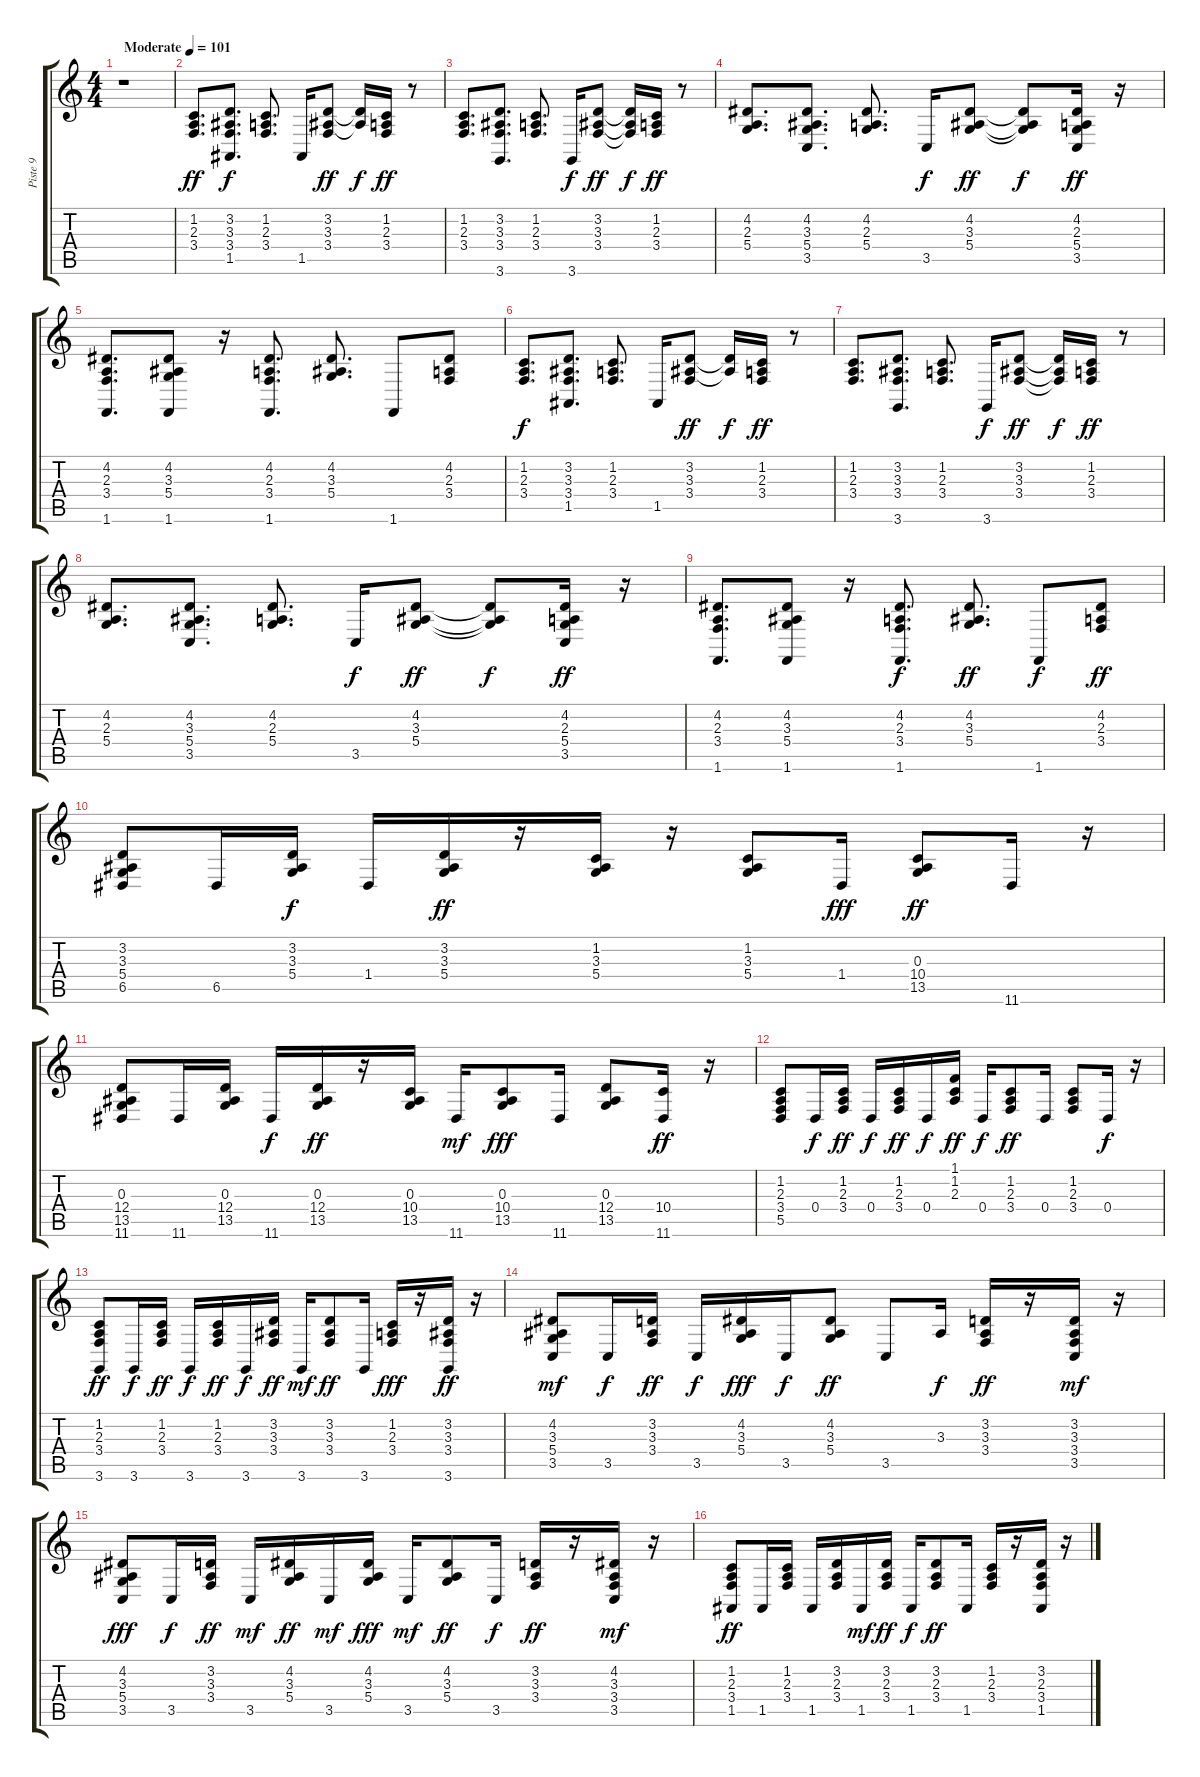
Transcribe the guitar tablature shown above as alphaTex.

\track ("Piste 9" "Piste 9") {instrument brightacousticpiano}
\staff {score tabs}
\tuning (E4 B3 G3 D3 A2 E2) {hide}
\ts (4 4)
\tempo (101 "Moderate")
\clef g2
\ks c
r.1{dy ff instrument brightacousticpiano} |
(1.2 2.3 3.4).8{d} (3.2 3.3 3.4 1.5).8{d dy f} (1.2 2.3 3.4).8{d} 1.5.16 (3.2 3.3 3.4).8{dy ff} (3.2{t} 3.3{t}).16{dy f} (1.2 2.3 3.4).16{dy ff} r.8 |
(1.2 2.3 3.4).8{d} (3.2 3.3 3.4 3.6).8{d} (1.2 2.3 3.4).8{d} 3.6.16{dy f} (3.2 3.3 3.4).8{dy ff} (3.2{t} 3.3{t} 3.4{t}).16{dy f} (1.2 2.3 3.4).16{dy ff} r.8 |
(4.2 2.3 5.4).8{d} (4.2 3.3 5.4 3.5).8{d} (4.2 2.3 5.4).8{d} 3.5.16{dy f} (4.2 3.3 5.4).8{dy ff} (4.2{t} 3.3{t} 5.4{t}).8{dy f} (4.2 2.3 5.4 3.5).16{dy ff} r.16 |
(4.2 2.3 3.4 1.6).8{d} (4.2 3.3 5.4 1.6).8 r.16 (4.2 2.3 3.4 1.6).8{d} (4.2 3.3 5.4).8{d} 1.6.8 (4.2 2.3 3.4).8 |
(1.2 2.3 3.4).8{d dy f} (3.2 3.3 3.4 1.5).8{d} (1.2 2.3 3.4).8{d} 1.5.16 (3.2 3.3 3.4).8{dy ff} (3.2{t} 3.3{t}).16{dy f} (1.2 2.3 3.4).16{dy ff} r.8 |
(1.2 2.3 3.4).8{d} (3.2 3.3 3.4 3.6).8{d} (1.2 2.3 3.4).8{d} 3.6.16{dy f} (3.2 3.3 3.4).8{dy ff} (3.2{t} 3.3{t} 3.4{t}).16{dy f} (1.2 2.3 3.4).16{dy ff} r.8 |
(4.2 2.3 5.4).8{d} (4.2 3.3 5.4 3.5).8{d} (4.2 2.3 5.4).8{d} 3.5.16{dy f} (4.2 3.3 5.4).8{dy ff} (4.2{t} 3.3{t} 5.4{t}).8{dy f} (4.2 2.3 5.4 3.5).16{dy ff} r.16 |
(4.2 2.3 3.4 1.6).8{d} (4.2 3.3 5.4 1.6).8 r.16 (4.2 2.3 3.4 1.6).8{d dy f} (4.2 3.3 5.4).8{d dy ff} 1.6.8{dy f} (4.2 2.3 3.4).8{dy ff} |
(3.2 3.3 5.4 6.5).8 6.5.16 (3.2 3.3 5.4).16{dy f} 1.4.16 (3.2 3.3 5.4).16{dy ff} r.16 (1.2 3.3 5.4).16 r.16 (1.2 3.3 5.4).8 1.4.16{dy fff} (0.3 10.4 13.5).8{dy ff} 11.6.16 r.16 |
(0.3 12.4 13.5 11.6).8 11.6.16 (0.3 12.4 13.5).16 11.6.16{dy f} (0.3 12.4 13.5).16{dy ff} r.16 (0.3 10.4 13.5).16 11.6.16{dy mf} (0.3 10.4 13.5).8{dy fff} 11.6.16 (0.3 12.4 13.5).8 (10.4 11.6).16{dy ff} r.16 |
(1.2 2.3 3.4 5.5).8 0.4.16{dy f} (1.2 2.3 3.4).16{dy ff} 0.4.16{dy f} (1.2 2.3 3.4).16{dy ff} 0.4.16{dy f} (1.1 1.2 2.3).16{dy ff} 0.4.16{dy f} (1.2 2.3 3.4).8{dy ff} 0.4.16 (1.2 2.3 3.4).8 0.4.16{dy f} r.16 |
(1.2 2.3 3.4 3.6).8{dy ff} 3.6.16{dy f} (1.2 2.3 3.4).16{dy ff} 3.6.16{dy f} (1.2 2.3 3.4).16{dy ff} 3.6.16{dy f} (3.2 3.3 3.4).16{dy ff} 3.6.16{dy mf} (3.2 3.3 3.4).8{dy ff} 3.6.16 (1.2 2.3 3.4).16{dy fff} r.16 (3.2 3.3 3.4 3.6).16{dy ff} r.16 |
(4.2 3.3 5.4 3.5).8{dy mf} 3.5.16{dy f} (3.2 3.3 3.4).16{dy ff} 3.5.16{dy f} (4.2 3.3 5.4).16{dy fff} 3.5.16{dy f} (4.2 3.3 5.4).8{dy ff} 3.5.8 3.3.16{dy f} (3.2 3.3 3.4).16{dy ff} r.16 (3.2 3.3 3.4 3.5).16{dy mf} r.16 |
(4.2 3.3 5.4 3.5).8{dy fff} 3.5.16{dy f} (3.2 3.3 3.4).16{dy ff} 3.5.16{dy mf} (4.2 3.3 5.4).16{dy ff} 3.5.16{dy mf} (4.2 3.3 5.4).16{dy fff} 3.5.16{dy mf} (4.2 3.3 5.4).8{dy ff} 3.5.16{dy f} (3.2 3.3 3.4).16{dy ff} r.16 (4.2 3.3 3.4 3.5).16{dy mf} r.16 |
(1.2 2.3 3.4 1.5).8{dy ff} 1.5.16 (1.2 2.3 3.4).16 1.5.16 (3.2 2.3 3.4).16 1.5.16{dy mf} (3.2 2.3 3.4).16{dy ff} 1.5.16{dy f} (3.2 2.3 3.4).8{dy ff} 1.5.16 (1.2 2.3 3.4).16 r.16 (3.2 2.3 3.4 1.5).16 r.16
